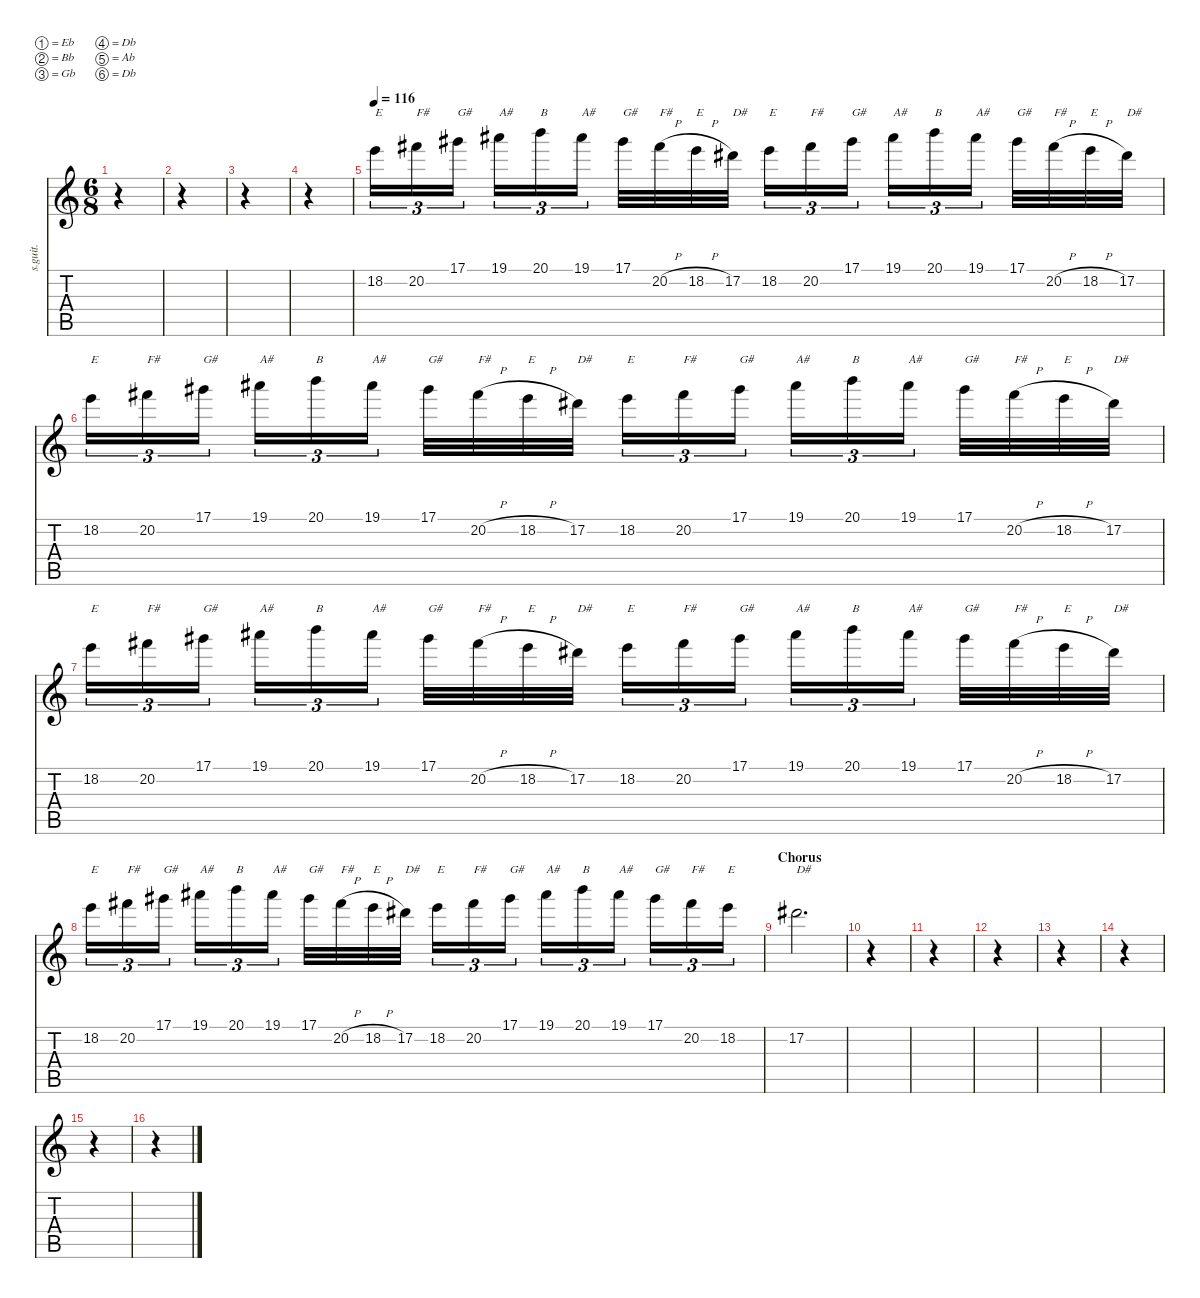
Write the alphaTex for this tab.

\defaultSystemsLayout 4
\hideDynamics
\bracketExtendMode nobrackets
\track ("Daron - Solo Guitar 6" "s.guit.") {instrument electricguitarclean}
\staff {score tabs}
\tuning (Eb4 Bb3 Gb3 Db3 Ab2 Db2)
\ts (6 8)
\tempo (115 hide)
\clef g2
\ks c
r.4{dy fff} |
r.4 |
r.4 |
r.4 |
\tempo 116
18.2.16{tu (3 2) txt "E" lyrics (0 "") lyrics (1 "") lyrics (2 "") lyrics (3 "") lyrics (4 "")} 20.2{acc #}.16{tu (3 2) txt "F#" lyrics (0 "") lyrics (1 "") lyrics (2 "") lyrics (3 "") lyrics (4 "")} 17.1{acc #}.16{tu (3 2) txt "G#" lyrics (0 "") lyrics (1 "") lyrics (2 "") lyrics (3 "") lyrics (4 "")} 19.1{acc #}.16{tu (3 2) txt "A#" lyrics (0 "") lyrics (1 "") lyrics (2 "") lyrics (3 "") lyrics (4 "")} 20.1.16{tu (3 2) txt "B" lyrics (0 "") lyrics (1 "") lyrics (2 "") lyrics (3 "") lyrics (4 "")} 19.1{acc #}.16{tu (3 2) txt "A#" lyrics (0 "") lyrics (1 "") lyrics (2 "") lyrics (3 "") lyrics (4 "")} 17.1{acc #}.32{txt "G#" lyrics (0 "") lyrics (1 "") lyrics (2 "") lyrics (3 "") lyrics (4 "")} 20.2{h acc #}.32{txt "F#" lyrics (0 "") lyrics (1 "") lyrics (2 "") lyrics (3 "") lyrics (4 "")} 18.2{h}.32{txt "E" lyrics (0 "") lyrics (1 "") lyrics (2 "") lyrics (3 "") lyrics (4 "")} 17.2{acc #}.32{txt "D#" lyrics (0 "") lyrics (1 "") lyrics (2 "") lyrics (3 "") lyrics (4 "")} 18.2.16{tu (3 2) txt "E" lyrics (0 "") lyrics (1 "") lyrics (2 "") lyrics (3 "") lyrics (4 "")} 20.2{acc #}.16{tu (3 2) txt "F#" lyrics (0 "") lyrics (1 "") lyrics (2 "") lyrics (3 "") lyrics (4 "")} 17.1{acc #}.16{tu (3 2) txt "G#" lyrics (0 "") lyrics (1 "") lyrics (2 "") lyrics (3 "") lyrics (4 "")} 19.1{acc #}.16{tu (3 2) txt "A#" lyrics (0 "") lyrics (1 "") lyrics (2 "") lyrics (3 "") lyrics (4 "")} 20.1.16{tu (3 2) txt "B" lyrics (0 "") lyrics (1 "") lyrics (2 "") lyrics (3 "") lyrics (4 "")} 19.1{acc #}.16{tu (3 2) txt "A#" lyrics (0 "") lyrics (1 "") lyrics (2 "") lyrics (3 "") lyrics (4 "")} 17.1{acc #}.32{txt "G#" lyrics (0 "") lyrics (1 "") lyrics (2 "") lyrics (3 "") lyrics (4 "")} 20.2{h acc #}.32{txt "F#" lyrics (0 "") lyrics (1 "") lyrics (2 "") lyrics (3 "") lyrics (4 "")} 18.2{h}.32{txt "E" lyrics (0 "") lyrics (1 "") lyrics (2 "") lyrics (3 "") lyrics (4 "")} 17.2{acc #}.32{txt "D#" lyrics (0 "") lyrics (1 "") lyrics (2 "") lyrics (3 "") lyrics (4 "")} |
18.2.16{tu (3 2) txt "E" lyrics (0 "") lyrics (1 "") lyrics (2 "") lyrics (3 "") lyrics (4 "")} 20.2{acc #}.16{tu (3 2) txt "F#" lyrics (0 "") lyrics (1 "") lyrics (2 "") lyrics (3 "") lyrics (4 "")} 17.1{acc #}.16{tu (3 2) txt "G#" lyrics (0 "") lyrics (1 "") lyrics (2 "") lyrics (3 "") lyrics (4 "")} 19.1{acc #}.16{tu (3 2) txt "A#" lyrics (0 "") lyrics (1 "") lyrics (2 "") lyrics (3 "") lyrics (4 "")} 20.1.16{tu (3 2) txt "B" lyrics (0 "") lyrics (1 "") lyrics (2 "") lyrics (3 "") lyrics (4 "")} 19.1{acc #}.16{tu (3 2) txt "A#" lyrics (0 "") lyrics (1 "") lyrics (2 "") lyrics (3 "") lyrics (4 "")} 17.1{acc #}.32{txt "G#" lyrics (0 "") lyrics (1 "") lyrics (2 "") lyrics (3 "") lyrics (4 "")} 20.2{h acc #}.32{txt "F#" lyrics (0 "") lyrics (1 "") lyrics (2 "") lyrics (3 "") lyrics (4 "")} 18.2{h}.32{txt "E" lyrics (0 "") lyrics (1 "") lyrics (2 "") lyrics (3 "") lyrics (4 "")} 17.2{acc #}.32{txt "D#" lyrics (0 "") lyrics (1 "") lyrics (2 "") lyrics (3 "") lyrics (4 "")} 18.2.16{tu (3 2) txt "E" lyrics (0 "") lyrics (1 "") lyrics (2 "") lyrics (3 "") lyrics (4 "")} 20.2{acc #}.16{tu (3 2) txt "F#" lyrics (0 "") lyrics (1 "") lyrics (2 "") lyrics (3 "") lyrics (4 "")} 17.1{acc #}.16{tu (3 2) txt "G#" lyrics (0 "") lyrics (1 "") lyrics (2 "") lyrics (3 "") lyrics (4 "")} 19.1{acc #}.16{tu (3 2) txt "A#" lyrics (0 "") lyrics (1 "") lyrics (2 "") lyrics (3 "") lyrics (4 "")} 20.1.16{tu (3 2) txt "B" lyrics (0 "") lyrics (1 "") lyrics (2 "") lyrics (3 "") lyrics (4 "")} 19.1{acc #}.16{tu (3 2) txt "A#" lyrics (0 "") lyrics (1 "") lyrics (2 "") lyrics (3 "") lyrics (4 "")} 17.1{acc #}.32{txt "G#" lyrics (0 "") lyrics (1 "") lyrics (2 "") lyrics (3 "") lyrics (4 "")} 20.2{h acc #}.32{txt "F#" lyrics (0 "") lyrics (1 "") lyrics (2 "") lyrics (3 "") lyrics (4 "")} 18.2{h}.32{txt "E" lyrics (0 "") lyrics (1 "") lyrics (2 "") lyrics (3 "") lyrics (4 "")} 17.2{acc #}.32{txt "D#" lyrics (0 "") lyrics (1 "") lyrics (2 "") lyrics (3 "") lyrics (4 "")} |
18.2.16{tu (3 2) txt "E" lyrics (0 "") lyrics (1 "") lyrics (2 "") lyrics (3 "") lyrics (4 "")} 20.2{acc #}.16{tu (3 2) txt "F#" lyrics (0 "") lyrics (1 "") lyrics (2 "") lyrics (3 "") lyrics (4 "")} 17.1{acc #}.16{tu (3 2) txt "G#" lyrics (0 "") lyrics (1 "") lyrics (2 "") lyrics (3 "") lyrics (4 "")} 19.1{acc #}.16{tu (3 2) txt "A#" lyrics (0 "") lyrics (1 "") lyrics (2 "") lyrics (3 "") lyrics (4 "")} 20.1.16{tu (3 2) txt "B" lyrics (0 "") lyrics (1 "") lyrics (2 "") lyrics (3 "") lyrics (4 "")} 19.1{acc #}.16{tu (3 2) txt "A#" lyrics (0 "") lyrics (1 "") lyrics (2 "") lyrics (3 "") lyrics (4 "")} 17.1{acc #}.32{txt "G#" lyrics (0 "") lyrics (1 "") lyrics (2 "") lyrics (3 "") lyrics (4 "")} 20.2{h acc #}.32{txt "F#" lyrics (0 "") lyrics (1 "") lyrics (2 "") lyrics (3 "") lyrics (4 "")} 18.2{h}.32{txt "E" lyrics (0 "") lyrics (1 "") lyrics (2 "") lyrics (3 "") lyrics (4 "")} 17.2{acc #}.32{txt "D#" lyrics (0 "") lyrics (1 "") lyrics (2 "") lyrics (3 "") lyrics (4 "")} 18.2.16{tu (3 2) txt "E" lyrics (0 "") lyrics (1 "") lyrics (2 "") lyrics (3 "") lyrics (4 "")} 20.2{acc #}.16{tu (3 2) txt "F#" lyrics (0 "") lyrics (1 "") lyrics (2 "") lyrics (3 "") lyrics (4 "")} 17.1{acc #}.16{tu (3 2) txt "G#" lyrics (0 "") lyrics (1 "") lyrics (2 "") lyrics (3 "") lyrics (4 "")} 19.1{acc #}.16{tu (3 2) txt "A#" lyrics (0 "") lyrics (1 "") lyrics (2 "") lyrics (3 "") lyrics (4 "")} 20.1.16{tu (3 2) txt "B" lyrics (0 "") lyrics (1 "") lyrics (2 "") lyrics (3 "") lyrics (4 "")} 19.1{acc #}.16{tu (3 2) txt "A#" lyrics (0 "") lyrics (1 "") lyrics (2 "") lyrics (3 "") lyrics (4 "")} 17.1{acc #}.32{txt "G#" lyrics (0 "") lyrics (1 "") lyrics (2 "") lyrics (3 "") lyrics (4 "")} 20.2{h acc #}.32{txt "F#" lyrics (0 "") lyrics (1 "") lyrics (2 "") lyrics (3 "") lyrics (4 "")} 18.2{h}.32{txt "E" lyrics (0 "") lyrics (1 "") lyrics (2 "") lyrics (3 "") lyrics (4 "")} 17.2{acc #}.32{txt "D#" lyrics (0 "") lyrics (1 "") lyrics (2 "") lyrics (3 "") lyrics (4 "")} |
18.2.16{tu (3 2) txt "E" lyrics (0 "") lyrics (1 "") lyrics (2 "") lyrics (3 "") lyrics (4 "")} 20.2{acc #}.16{tu (3 2) txt "F#" lyrics (0 "") lyrics (1 "") lyrics (2 "") lyrics (3 "") lyrics (4 "")} 17.1{acc #}.16{tu (3 2) txt "G#" lyrics (0 "") lyrics (1 "") lyrics (2 "") lyrics (3 "") lyrics (4 "")} 19.1{acc #}.16{tu (3 2) txt "A#" lyrics (0 "") lyrics (1 "") lyrics (2 "") lyrics (3 "") lyrics (4 "")} 20.1.16{tu (3 2) txt "B" lyrics (0 "") lyrics (1 "") lyrics (2 "") lyrics (3 "") lyrics (4 "")} 19.1{acc #}.16{tu (3 2) txt "A#" lyrics (0 "") lyrics (1 "") lyrics (2 "") lyrics (3 "") lyrics (4 "")} 17.1{acc #}.32{txt "G#" lyrics (0 "") lyrics (1 "") lyrics (2 "") lyrics (3 "") lyrics (4 "")} 20.2{h acc #}.32{txt "F#" lyrics (0 "") lyrics (1 "") lyrics (2 "") lyrics (3 "") lyrics (4 "")} 18.2{h}.32{txt "E" lyrics (0 "") lyrics (1 "") lyrics (2 "") lyrics (3 "") lyrics (4 "")} 17.2{acc #}.32{txt "D#" lyrics (0 "") lyrics (1 "") lyrics (2 "") lyrics (3 "") lyrics (4 "")} 18.2.16{tu (3 2) txt "E" lyrics (0 "") lyrics (1 "") lyrics (2 "") lyrics (3 "") lyrics (4 "")} 20.2{acc #}.16{tu (3 2) txt "F#" lyrics (0 "") lyrics (1 "") lyrics (2 "") lyrics (3 "") lyrics (4 "")} 17.1{acc #}.16{tu (3 2) txt "G#" lyrics (0 "") lyrics (1 "") lyrics (2 "") lyrics (3 "") lyrics (4 "")} 19.1{acc #}.16{tu (3 2) txt "A#" lyrics (0 "") lyrics (1 "") lyrics (2 "") lyrics (3 "") lyrics (4 "")} 20.1.16{tu (3 2) txt "B" lyrics (0 "") lyrics (1 "") lyrics (2 "") lyrics (3 "") lyrics (4 "")} 19.1{acc #}.16{tu (3 2) txt "A#" lyrics (0 "") lyrics (1 "") lyrics (2 "") lyrics (3 "") lyrics (4 "")} 17.1{acc #}.16{tu (3 2) txt "G#" lyrics (0 "") lyrics (1 "") lyrics (2 "") lyrics (3 "") lyrics (4 "")} 20.2{acc #}.16{tu (3 2) txt "F#" lyrics (0 "") lyrics (1 "") lyrics (2 "") lyrics (3 "") lyrics (4 "")} 18.2.16{tu (3 2) txt "E" lyrics (0 "") lyrics (1 "") lyrics (2 "") lyrics (3 "") lyrics (4 "")} |
\section ("" "Chorus")
17.2{acc #}.2{d txt "D#" lyrics (0 "") lyrics (1 "") lyrics (2 "") lyrics (3 "") lyrics (4 "")} |
r.4 |
r.4 |
r.4 |
r.4 |
r.4 |
r.4 |
r.4
